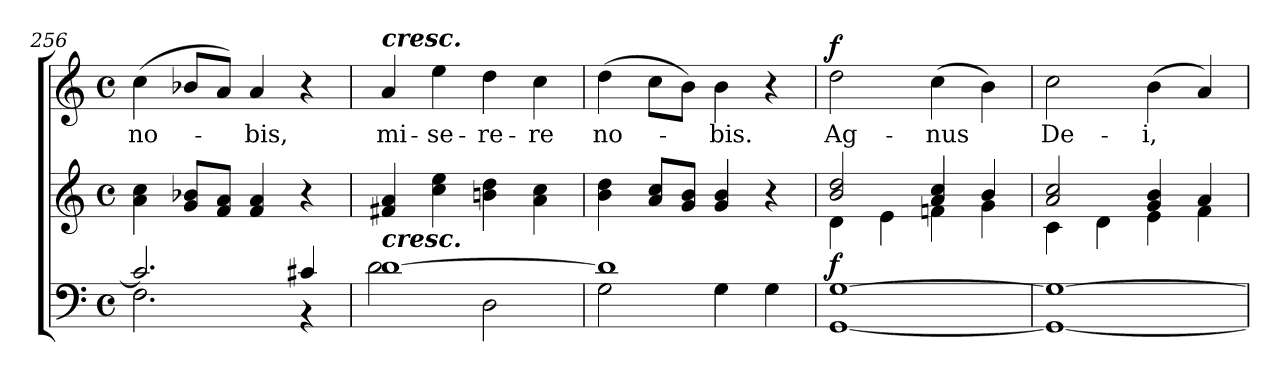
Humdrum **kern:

**kern	**kern	**dynam	**kern	**text	**dynam
*part2	*part2	*part2	*part1	*part1	*part1
*staff3	*staff2	*staff2/3	*staff1	*staff1	*staff1
*clefF4	*clefG2	*	*clefG2	*	*
*k[]	*k[]	*	*k[]	*	*
*C:	*C:	*	*C:	*	*
*M4/4	*M4/4	*	*M4/4	*	*
*met(c)	*met(c)	*	*met(c)	*	*
=256	=256	=256	=256	=256	=256
*^	*	*	*	*	*
!	!	!	!	!	!LO:LY:b	!
2.c/]	2.F\	4a\ 4cc\	.	(>4cc\	no-	.
.	.	8g/ 8b-X/L	.	8b-X/L	.	.
.	.	8f/ 8a/J	.	8a/J)	.	.
!	!	!	!	!	!LO:LY:b	!
.	.	4f/ 4a/	.	4a/	-bis,	.
4c#X/	4r	4r	.	4r	.	.
=257	=257	=257	=257	=257	=257	=257
!	!	!	!	!LO:TX:a:Bi:t=cresc.	!	!
!	!	!LO:TX:b:Bi:t=cresc.	!	!	!	!
!	!	!	!	!	!LO:LY:b	!
[>1d	2d\	4f#X/ 4a/	.	4a/	mi-	.
!	!	!	!	!	!LO:LY:b	!
.	.	4cc\ 4ee\	.	4ee\	-se-	.
!	!	!	!	!	!LO:LY:b	!
.	2D\	4bn\ 4dd\	.	4dd\	-re-	.
!	!	!	!	!	!LO:LY:b	!
.	.	4a\ 4cc\	.	4cc\	-re	.
!!LO:LB:g=z
=258	=258	=258	=258	=258	=258	=258
!	!	!	!	!	!LO:LY:b	!
1d]	2G\	4b\ 4dd\	.	(>4dd\	no-	.
.	.	8a/ 8cc/L	.	8cc\L	.	.
.	.	8g/ 8b/J	.	8b\J)	.	.
!	!	!	!	!	!LO:LY:b	!
.	4G\	4g/ 4b/	.	4b\	-bis.	.
.	4G\	4r	.	4r	.	.
=259	=259	=259	=259	=259	=259	=259
*	*	*^	*	*	*	*
!	!	!	!	!LO:DY:b	!	!LO:LY:b	!LO:DY:a
[>1G	[<1GG	2b/ 2dd/	4d\	f	2dd\	Ag-	f
.	.	.	4e\	.	.	.	.
!	!	!	!	!	!	!LO:LY:b	!
.	.	4a/ 4cc/	4fn\	.	(>4cc\	-nus	.
.	.	4b/	4g\	.	4b\)	.	.
=260	=260	=260	=260	=260	=260	=260	=260
!	!	!	!	!	!	!LO:LY:b	!
1G_	1GG_	2a/ 2cc/	4c\	.	2cc\	De-	.
.	.	.	4d\	.	.	.	.
!	!	!	!	!	!	!LO:LY:b	!
.	.	4g/ 4b/	4e\	.	(>4b\	-i,	.
.	.	4a/	4f\	.	4a/)	.	.
*v	*v	*	*	*	*	*	*
*	*v	*v	*	*	*	*
=	=	=	=	=	=
*-	*-	*-	*-	*-	*-
